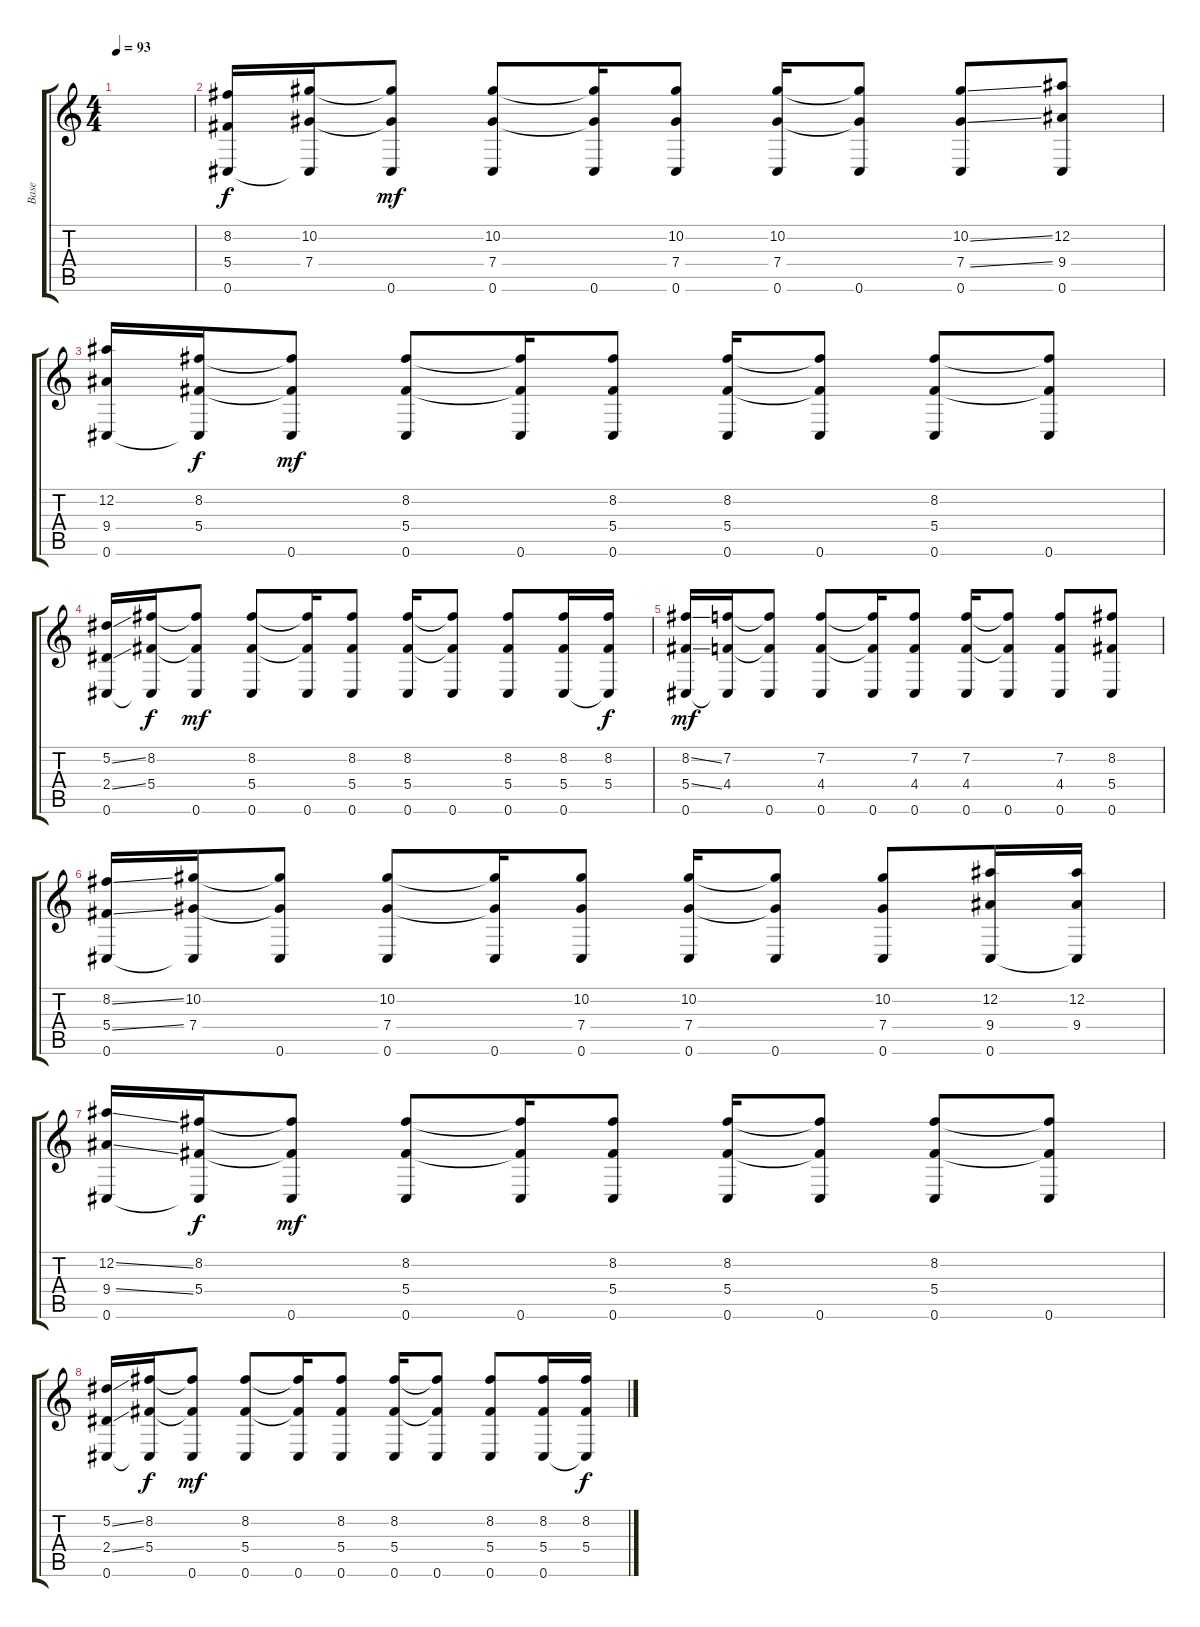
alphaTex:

\track ("Base" "Base") {instrument electricguitarjazz}
\staff {score tabs}
\tuning (Eb4 Bb3 Gb3 Db3 Ab2 Db2) {hide}
\ts (4 4)
\tempo 93
\clef g2
\ks c
|
(8.2 5.4 0.6).16 (10.2 7.4 0.6{t}).16{dy f} (10.2{t} 7.4{t} 0.6).8{dy mf} (10.2 7.4 0.6).8 (10.2{t} 7.4{t} 0.6).16 (10.2 7.4 0.6).8 (10.2 7.4 0.6).16 (10.2{t} 7.4{t} 0.6).8 (10.2{ss} 7.4{ss} 0.6).8 (12.2 9.4 0.6).8 |
(12.2 9.4 0.6).16 (8.2 5.4 0.6{t}).16{dy f} (8.2{t} 5.4{t} 0.6).8{dy mf} (8.2 5.4 0.6).8 (8.2{t} 5.4{t} 0.6).16 (8.2 5.4 0.6).8 (8.2 5.4 0.6).16 (8.2{t} 5.4{t} 0.6).8 (8.2 5.4 0.6).8 (8.2{t} 5.4{t} 0.6).8 |
(5.2{ss} 2.4{ss} 0.6).16 (8.2 5.4 0.6{t}).16{dy f} (8.2{t} 5.4{t} 0.6).8{dy mf} (8.2 5.4 0.6).8 (8.2{t} 5.4{t} 0.6).16 (8.2 5.4 0.6).8 (8.2 5.4 0.6).16 (8.2{t} 5.4{t} 0.6).8 (8.2 5.4 0.6).8 (8.2 5.4 0.6).16 (8.2 5.4 0.6{t}).16{dy f} |
(8.2{ss} 5.4{ss} 0.6).16{dy mf} (7.2 4.4 0.6{t}).16 (7.2{t} 4.4{t} 0.6).8 (7.2 4.4 0.6).8 (7.2{t} 4.4{t} 0.6).16 (7.2 4.4 0.6).8 (7.2 4.4 0.6).16 (7.2{t} 4.4{t} 0.6).8 (7.2 4.4 0.6).8 (8.2 5.4 0.6).8 |
(8.2{ss} 5.4{ss} 0.6).16 (10.2 7.4 0.6{t}).16 (10.2{t} 7.4{t} 0.6).8 (10.2 7.4 0.6).8 (10.2{t} 7.4{t} 0.6).16 (10.2 7.4 0.6).8 (10.2 7.4 0.6).16 (10.2{t} 7.4{t} 0.6).8 (10.2 7.4 0.6).8 (12.2 9.4 0.6).16 (12.2 9.4 0.6{t}).16 |
(12.2{ss} 9.4{ss} 0.6).16 (8.2 5.4 0.6{t}).16{dy f} (8.2{t} 5.4{t} 0.6).8{dy mf} (8.2 5.4 0.6).8 (8.2{t} 5.4{t} 0.6).16 (8.2 5.4 0.6).8 (8.2 5.4 0.6).16 (8.2{t} 5.4{t} 0.6).8 (8.2 5.4 0.6).8 (8.2{t} 5.4{t} 0.6).8 |
(5.2{ss} 2.4{ss} 0.6).16 (8.2 5.4 0.6{t}).16{dy f} (8.2{t} 5.4{t} 0.6).8{dy mf} (8.2 5.4 0.6).8 (8.2{t} 5.4{t} 0.6).16 (8.2 5.4 0.6).8 (8.2 5.4 0.6).16 (8.2{t} 5.4{t} 0.6).8 (8.2 5.4 0.6).8 (8.2 5.4 0.6).16 (8.2 5.4 0.6{t}).16{dy f}
